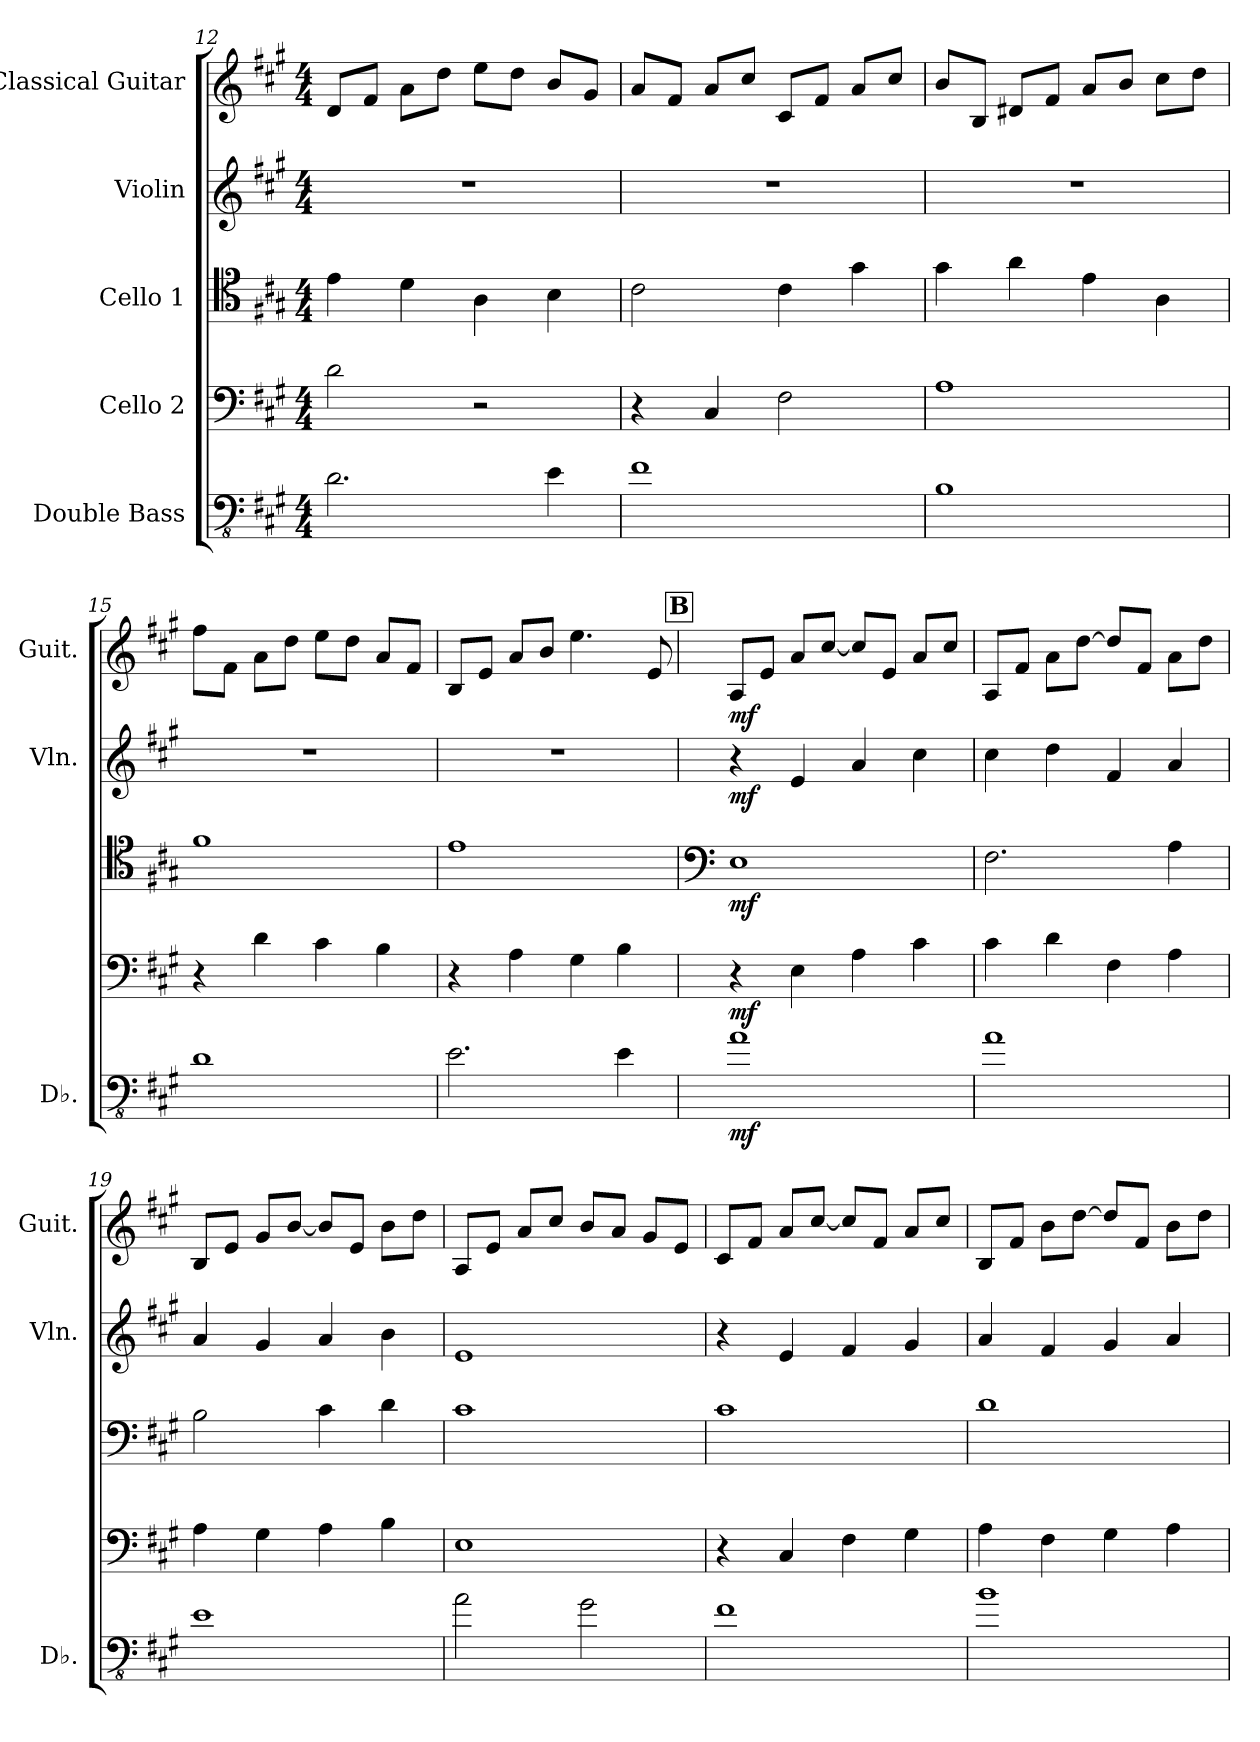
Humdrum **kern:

**kern	**dynam	**kern	**dynam	**kern	**dynam	**kern	**dynam	**kern	**dynam
*part5	*part5	*part4	*part4	*part3	*part3	*part2	*part2	*part1	*part1
*staff5	*staff5	*staff4	*staff4	*staff3	*staff3	*staff2	*staff2	*staff1	*staff1
*I"Double Bass	*	*I"Cello 2	*	*I"Cello 1	*	*I"Violin	*	*I"Classical Guitar	*
*I'Db.	*	*	*	*	*	*I'Vln.	*	*I'Guit.	*
*clefFv4	*	*clefF4	*	*clefC4	*	*clefG2	*	*clefG2	*
*ITrd7c12	*	*	*	*	*	*	*	*ITrd7c12	*
*k[f#c#g#]	*	*k[f#c#g#]	*	*k[f#c#g#]	*	*k[f#c#g#]	*	*k[f#c#g#]	*
*M4/4	*	*M4/4	*	*M4/4	*	*M4/4	*	*M4/4	*
=12	=12	=12	=12	=12	=12	=12	=12	=12	=12
2.DD\	.	2d\	.	4e\	.	1r	.	8D/L	.
.	.	.	.	.	.	.	.	8F#/J	.
.	.	.	.	4d\	.	.	.	8A\L	.
.	.	.	.	.	.	.	.	8d\J	.
.	.	2r	.	4A\	.	.	.	8e\L	.
.	.	.	.	.	.	.	.	8d\J	.
4EE\	.	.	.	4B\	.	.	.	8B/L	.
.	.	.	.	.	.	.	.	8G#/J	.
=13	=13	=13	=13	=13	=13	=13	=13	=13	=13
1FF#	.	4r	.	2c#\	.	1r	.	8A/L	.
.	.	.	.	.	.	.	.	8F#/J	.
.	.	4C#/	.	.	.	.	.	8A/L	.
.	.	.	.	.	.	.	.	8c#/J	.
.	.	2F#\	.	4c#\	.	.	.	8C#/L	.
.	.	.	.	.	.	.	.	8F#/J	.
.	.	.	.	4g#\	.	.	.	8A/L	.
.	.	.	.	.	.	.	.	8c#/J	.
=14	=14	=14	=14	=14	=14	=14	=14	=14	=14
1BBB	.	1A	.	4g#\	.	1r	.	8B/L	.
.	.	.	.	.	.	.	.	8BB/J	.
.	.	.	.	4a\	.	.	.	8D#X/L	.
.	.	.	.	.	.	.	.	8F#/J	.
.	.	.	.	4e\	.	.	.	8A/L	.
.	.	.	.	.	.	.	.	8B/J	.
.	.	.	.	4A\	.	.	.	8c#\L	.
.	.	.	.	.	.	.	.	8d\J	.
=15	=15	=15	=15	=15	=15	=15	=15	=15	=15
1DD	.	4r	.	1f#	.	1r	.	8f#\L	.
.	.	.	.	.	.	.	.	8F#\J	.
.	.	4d\	.	.	.	.	.	8A\L	.
.	.	.	.	.	.	.	.	8d\J	.
.	.	4c#\	.	.	.	.	.	8e\L	.
.	.	.	.	.	.	.	.	8d\J	.
.	.	4B\	.	.	.	.	.	8A/L	.
.	.	.	.	.	.	.	.	8F#/J	.
!!LO:LB:g=z
=16	=16	=16	=16	=16	=16	=16	=16	=16	=16
2.EE\	.	4r	.	1e	.	1r	.	8BB/L	.
.	.	.	.	.	.	.	.	8E/J	.
.	.	4A\	.	.	.	.	.	8A/L	.
.	.	.	.	.	.	.	.	8B/J	.
.	.	4G#\	.	.	.	.	.	4.e\	.
4EE\	.	4B\	.	.	.	.	.	.	.
.	.	.	.	.	.	.	.	8E/	.
!!LO:REH:place=s1:a:B:fs=12:t=B
=17	=17	=17	=17	=17	=17	=17	=17	=17	=17
*	*	*	*	*clefF4	*	*	*	*	*
!	!LO:DY:b	!	!LO:DY:b	!	!LO:DY:b	!	!LO:DY:b	!	!LO:DY:b
1AA	mf	4r	mf	1E	mf	4r	mf	8AA/L	mf
.	.	.	.	.	.	.	.	8E/J	.
.	.	4E\	.	.	.	4e/	.	8A/L	.
.	.	.	.	.	.	.	.	[8c#/J	.
.	.	4A\	.	.	.	4a/	.	8c#/L]	.
.	.	.	.	.	.	.	.	8E/J	.
.	.	4c#\	.	.	.	4cc#\	.	8A/L	.
.	.	.	.	.	.	.	.	8c#/J	.
=18	=18	=18	=18	=18	=18	=18	=18	=18	=18
1AA	.	4c#\	.	2.F#\	.	4cc#\	.	8AA/L	.
.	.	.	.	.	.	.	.	8F#/J	.
.	.	4d\	.	.	.	4dd\	.	8A\L	.
.	.	.	.	.	.	.	.	[8d\J	.
.	.	4F#\	.	.	.	4f#/	.	8d/L]	.
.	.	.	.	.	.	.	.	8F#/J	.
.	.	4A\	.	4A\	.	4a/	.	8A\L	.
.	.	.	.	.	.	.	.	8d\J	.
=19	=19	=19	=19	=19	=19	=19	=19	=19	=19
1EE	.	4A\	.	2B\	.	4a/	.	8BB/L	.
.	.	.	.	.	.	.	.	8E/J	.
.	.	4G#\	.	.	.	4g#/	.	8G#/L	.
.	.	.	.	.	.	.	.	[8B/J	.
.	.	4A\	.	4c#\	.	4a/	.	8B/L]	.
.	.	.	.	.	.	.	.	8E/J	.
.	.	4B\	.	4d\	.	4b\	.	8B\L	.
.	.	.	.	.	.	.	.	8d\J	.
=20	=20	=20	=20	=20	=20	=20	=20	=20	=20
2AA\	.	1E	.	1c#	.	1e	.	8AA/L	.
.	.	.	.	.	.	.	.	8E/J	.
.	.	.	.	.	.	.	.	8A/L	.
.	.	.	.	.	.	.	.	8c#/J	.
2GG#\	.	.	.	.	.	.	.	8B/L	.
.	.	.	.	.	.	.	.	8A/J	.
.	.	.	.	.	.	.	.	8G#/L	.
.	.	.	.	.	.	.	.	8E/J	.
!!LO:PB:g=z
=21	=21	=21	=21	=21	=21	=21	=21	=21	=21
1FF#	.	4r	.	1c#	.	4r	.	8C#/L	.
.	.	.	.	.	.	.	.	8F#/J	.
.	.	4C#/	.	.	.	4e/	.	8A/L	.
.	.	.	.	.	.	.	.	[8c#/J	.
.	.	4F#\	.	.	.	4f#/	.	8c#/L]	.
.	.	.	.	.	.	.	.	8F#/J	.
.	.	4G#\	.	.	.	4g#/	.	8A/L	.
.	.	.	.	.	.	.	.	8c#/J	.
=22	=22	=22	=22	=22	=22	=22	=22	=22	=22
1BB	.	4A\	.	1d	.	4a/	.	8BB/L	.
.	.	.	.	.	.	.	.	8F#/J	.
.	.	4F#\	.	.	.	4f#/	.	8B\L	.
.	.	.	.	.	.	.	.	[8d\J	.
.	.	4G#\	.	.	.	4g#/	.	8d/L]	.
.	.	.	.	.	.	.	.	8F#/J	.
.	.	4A\	.	.	.	4a/	.	8B\L	.
.	.	.	.	.	.	.	.	8d\J	.
=	=	=	=	=	=	=	=	=	=
*-	*-	*-	*-	*-	*-	*-	*-	*-	*-
